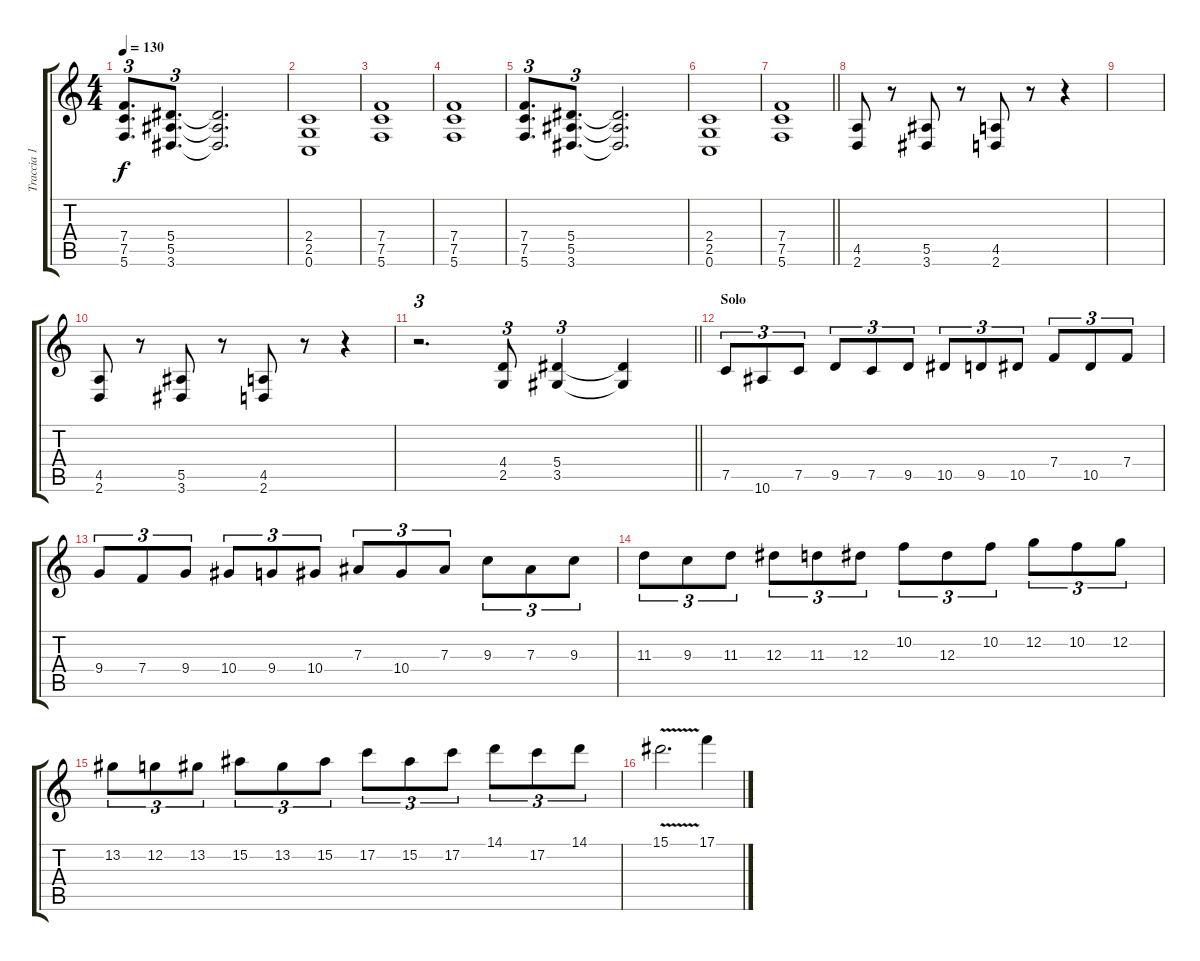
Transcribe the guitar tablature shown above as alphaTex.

\track ("Traccia 1" "Traccia 1") {instrument distortionguitar}
\staff {score tabs}
\tuning (C4 G3 Eb3 Bb2 F2 C2) {hide}
\ts (4 4)
\tempo 130
\clef g2
\ks c
(7.4 7.5 5.6).8{d tu (3 2) dy f} (5.4 5.5 3.6).8{d tu (3 2)} (5.4{t} 5.5{t} 3.6{t}).2{d} |
(2.4 2.5 0.6).1 |
(7.4 7.5 5.6).1 |
(7.4 7.5 5.6).1 |
(7.4 7.5 5.6).8{d tu (3 2)} (5.4 5.5 3.6).8{d tu (3 2)} (5.4{t} 5.5{t} 3.6{t}).2{d} |
(2.4 2.5 0.6).1 |
\barLineRight lightlight
(7.4 7.5 5.6).1 |
(4.5 2.6).8 r.8 (5.5 3.6).8 r.8 (4.5 2.6).8 r.8 r.4 |
|
(4.5 2.6).8 r.8 (5.5 3.6).8 r.8 (4.5 2.6).8 r.8 r.4 |
\barLineRight lightlight
r.2{d tu (3 2)} (4.4 2.5).8{tu (3 2)} (5.4 3.5).4{tu (3 2)} (5.4{t} 3.5{t}).4 |
\section ("" "Solo")
7.5.8{tu (3 2) balance 8 instrument distortionguitar} 10.6.8{tu (3 2)} 7.5.8{tu (3 2)} 9.5.8{tu (3 2)} 7.5.8{tu (3 2)} 9.5.8{tu (3 2)} 10.5.8{tu (3 2)} 9.5.8{tu (3 2)} 10.5.8{tu (3 2)} 7.4.8{tu (3 2)} 10.5.8{tu (3 2)} 7.4.8{tu (3 2)} |
9.4.8{tu (3 2)} 7.4.8{tu (3 2)} 9.4.8{tu (3 2)} 10.4.8{tu (3 2)} 9.4.8{tu (3 2)} 10.4.8{tu (3 2)} 7.3.8{tu (3 2)} 10.4.8{tu (3 2)} 7.3.8{tu (3 2)} 9.3.8{tu (3 2)} 7.3.8{tu (3 2)} 9.3.8{tu (3 2)} |
11.3.8{tu (3 2)} 9.3.8{tu (3 2)} 11.3.8{tu (3 2)} 12.3.8{tu (3 2)} 11.3.8{tu (3 2)} 12.3.8{tu (3 2)} 10.2.8{tu (3 2)} 12.3.8{tu (3 2)} 10.2.8{tu (3 2)} 12.2.8{tu (3 2)} 10.2.8{tu (3 2)} 12.2.8{tu (3 2)} |
13.2.8{tu (3 2)} 12.2.8{tu (3 2)} 13.2.8{tu (3 2)} 15.2.8{tu (3 2)} 13.2.8{tu (3 2)} 15.2.8{tu (3 2)} 17.2.8{tu (3 2)} 15.2.8{tu (3 2)} 17.2.8{tu (3 2)} 14.1.8{tu (3 2)} 17.2.8{tu (3 2)} 14.1.8{tu (3 2)} |
15.1{v}.2{d} 17.1.4
